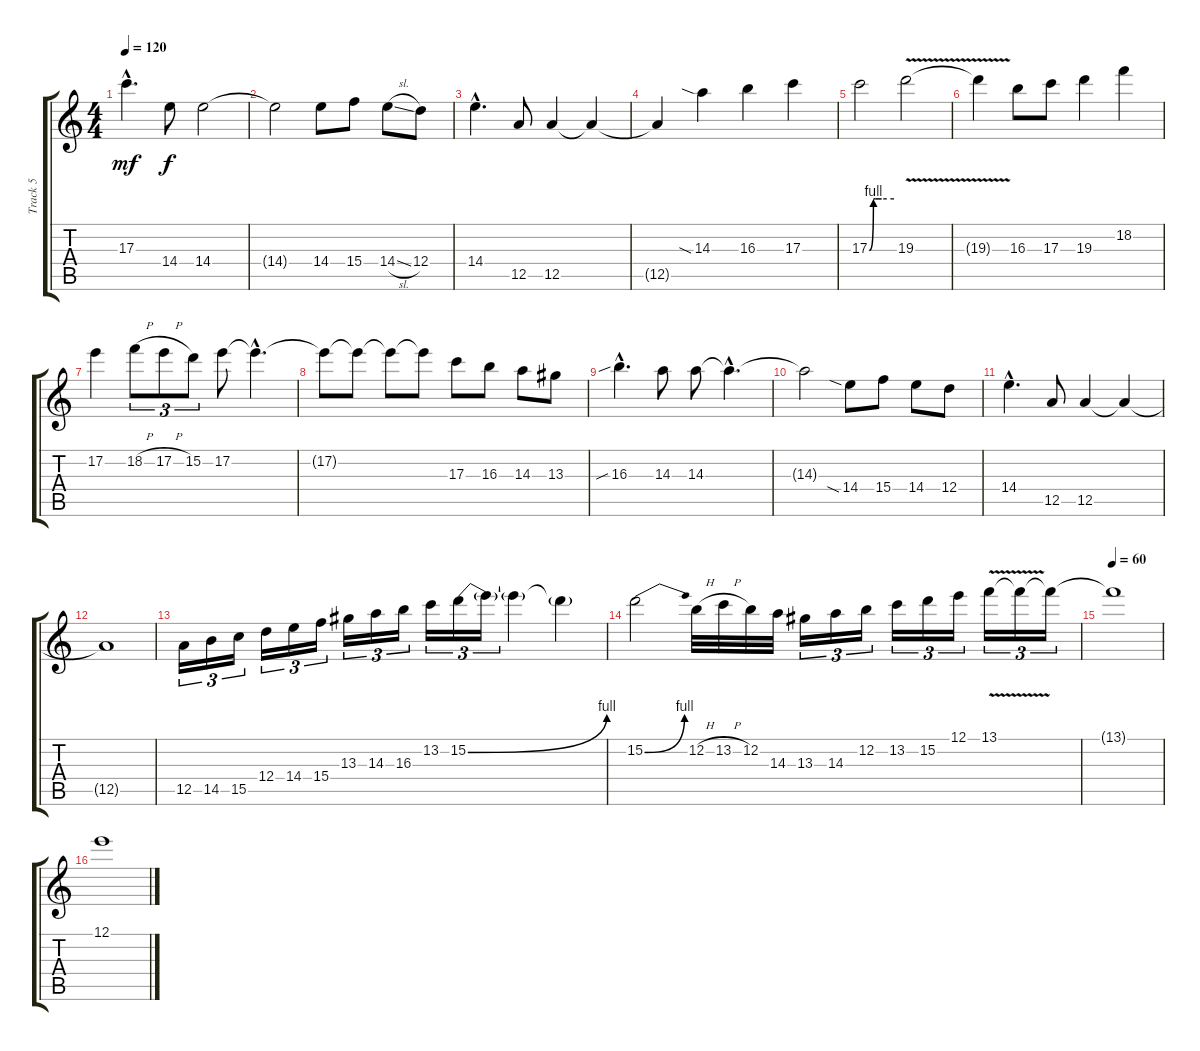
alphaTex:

\track ("Track 5" "Track 5") {instrument overdrivenguitar}
\staff {score tabs}
\tuning (E4 B3 G3 D3 A2 E2) {hide}
\ts (4 4)
\tempo 120
\clef g2
\ks c
17.3{hac}.4{d dy mf} 14.4.8{dy f} 14.4.2 |
14.4{t}.2 14.4.8 15.4.8 14.4{sl}.8 12.4.8 |
14.4{hac}.4{d} 12.5.8 12.5.4 12.5{t}.4 |
12.5{t}.4 14.3{sia}.4 16.3.4 17.3.4 |
17.3{be (custom 0 0 10 4 15 4 30 4 60 4)}.2 19.3{v}.2 |
19.3{t}.4 16.3.8 17.3.8 19.3.4 18.2.4 |
17.2.4 18.2{h}.8{tu (3 2)} 17.2{h}.8{tu (3 2)} 15.2.8{tu (3 2)} 17.2.8 17.2{hac t}.4{d} |
17.2{t}.8 17.2{t}.8 17.2{t}.8 17.2{t}.8 17.3.8 16.3.8 14.3.8 13.3.8 |
16.3{sib hac}.4{d} 14.3.8 14.3.8 14.3{hac t}.4{d} |
14.3{t}.2 14.4{sia}.8 15.4.8 14.4.8 12.4.8 |
14.4{hac}.4{d} 12.5.8 12.5.4 12.5{t}.4 |
12.5{t}.1 |
12.5.16{tu (3 2) volume 10 balance 8} 14.5.16{tu (3 2)} 15.5.16{tu (3 2)} 12.4.16{tu (3 2)} 14.4.16{tu (3 2)} 15.4.16{tu (3 2)} 13.3.16{tu (3 2)} 14.3.16{tu (3 2)} 16.3.16{tu (3 2)} 13.2.16{tu (3 2)} 15.2{be (bend 0 0 60 4)}.16{tu (3 2)} 15.2{t}.16{tu (3 2)} 15.2{t}.4 15.2{t}.4 |
15.2{be (bend 0 0 60 4)}.2 12.2{h}.32 13.2{h}.32 12.2.32 14.3.32 13.3.16{tu (3 2)} 14.3.16{tu (3 2)} 12.2.16{tu (3 2)} 13.2.16{tu (3 2)} 15.2.16{tu (3 2)} 12.1.16{tu (3 2)} 13.1{v}.16{tu (3 2)} 13.1{t}.16{tu (3 2)} 13.1{t}.16{tu (3 2)} |
\tempo 60
13.1{t}.1 |
12.1.1
